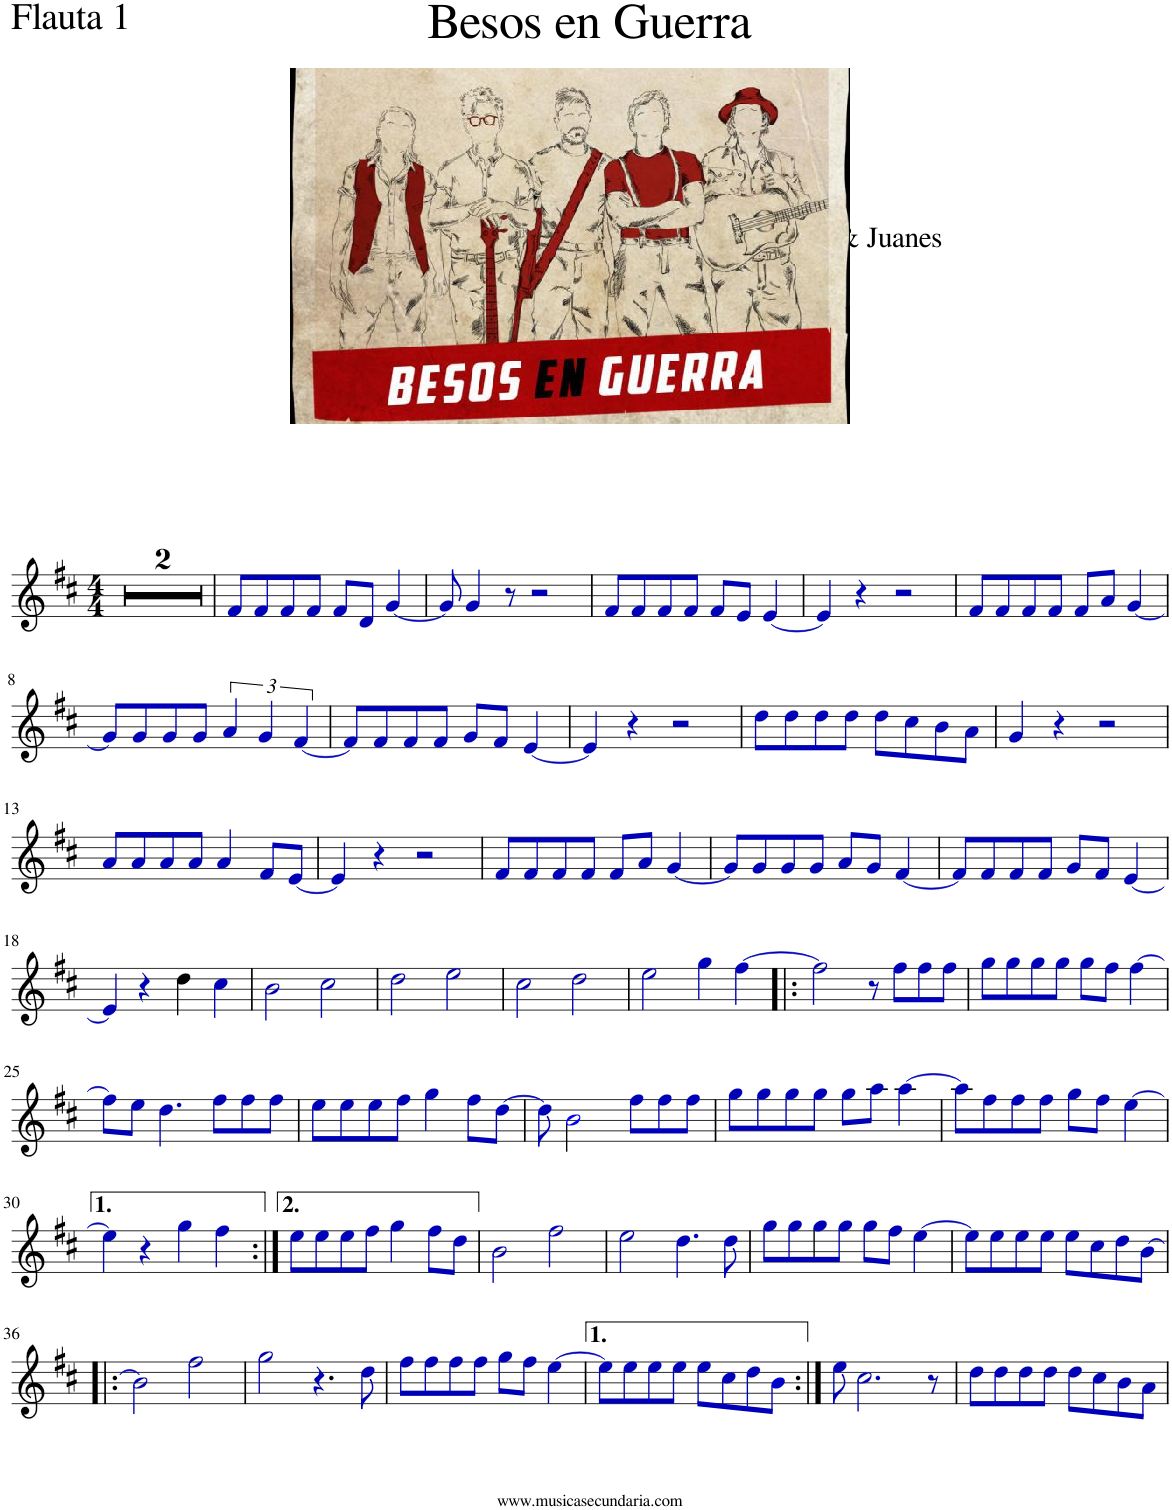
**kern
*part1
*staff1
*I"Flauta 1
*I'Fl.1
*clefG2
*k[f#c#]
*M4/4
=1
1r
=2
1r
=3
8f#i/L
8f#i/
8f#i/
8f#i/J
8f#i/L
8di/J
[4gi/
=4
8gi/]
4gi/
8r
2r
=5
8f#i/L
8f#i/
8f#i/
8f#i/J
8f#i/L
8ei/J
[4ei/
=6
4ei/]
4r
2r
=7
8f#i/L
8f#i/
8f#i/
8f#i/J
8f#i/L
8ai/J
[4gi/
!!LO:LB:g=z
=8
8gi/L]
8gi/
8gi/
8gi/J
6ai/
6gi/
[6f#i/
=9
8f#i/L]
8f#i/
8f#i/
8f#i/J
8gi/L
8f#i/J
[4ei/
=10
4ei/]
4r
2r
=11
8ddi\L
8ddi\
8ddi\
8ddi\J
8ddi\L
8cc#i\
8bi\
8ai\J
=12
4gi/
4r
2r
!!LO:LB:g=z
=13
8ai/L
8ai/
8ai/
8ai/J
4ai/
8f#i/L
[8ei/J
=14
4ei/]
4r
2r
=15
8f#i/L
8f#i/
8f#i/
8f#i/J
8f#i/L
8ai/J
[4gi/
=16
8gi/L]
8gi/
8gi/
8gi/J
8ai/L
8gi/J
[4f#i/
=17
8f#i/L]
8f#i/
8f#i/
8f#i/J
8gi/L
8f#i/J
[4ei/
!!LO:LB:g=z
=18
4ei/]
4r
4dd\
4cc#i\
=19
2bi\
2cc#i\
=20
2ddi\
2eei\
=21
2cc#i\
2ddi\
=22
2eei\
4ggi\
[4ff#i\
=23!|:
2ff#i\]
8r
8ff#i\L
8ff#i\
8ff#i\J
=24
8ggi\L
8ggi\
8ggi\
8ggi\J
8ggi\L
8ff#i\J
[4ff#i\
!!LO:LB:g=z
=25
8ff#i\L]
8eei\J
4.ddi\
8ff#i\L
8ff#i\
8ff#i\J
=26
8eei\L
8eei\
8eei\
8ff#i\J
4ggi\
8ff#i\L
[8ddi\J
=27
8ddi\]
2bj\
8ff#i\L
8ff#i\
8ff#i\J
=28
8ggi\L
8ggi\
8ggi\
8ggi\J
8ggi\L
8aai\J
[4aai\
=29
8aai\L]
8ff#i\
8ff#i\
8ff#i\J
8ggi\L
8ff#i\J
[4eei\
!!LO:LB:g=z
=30
4eei\]
4r
4ggi\
4ff#i\
=31:|!
8eei\L
8eei\
8eei\
8ff#i\J
4ggi\
8ff#i\L
8ddi\J
=32
2bi\
2ff#i\
=33
2eei\
4.ddi\
8ddi\
=34
8ggi\L
8ggi\
8ggi\
8ggi\J
8ggi\L
8ff#i\J
[4eei\
=35
8eei\L]
8eei\
8eei\
8eei\J
8eei\L
8cc#i\
8ddi\
[8bi\J
!!LO:LB:g=z
=36!|:
2bi\]
2ff#i\
=37
2ggi\
4.r
8ddi\
=38
8ff#i\L
8ff#i\
8ff#i\
8ff#i\J
8ggi\L
8ff#i\J
[4eei\
=39
8eei\L]
8eei\
8eei\
8eei\J
8eei\L
8cc#i\
8ddi\
8bZ\J
=40:|!
8eei\
2.cc#i\
8r
=
*-
